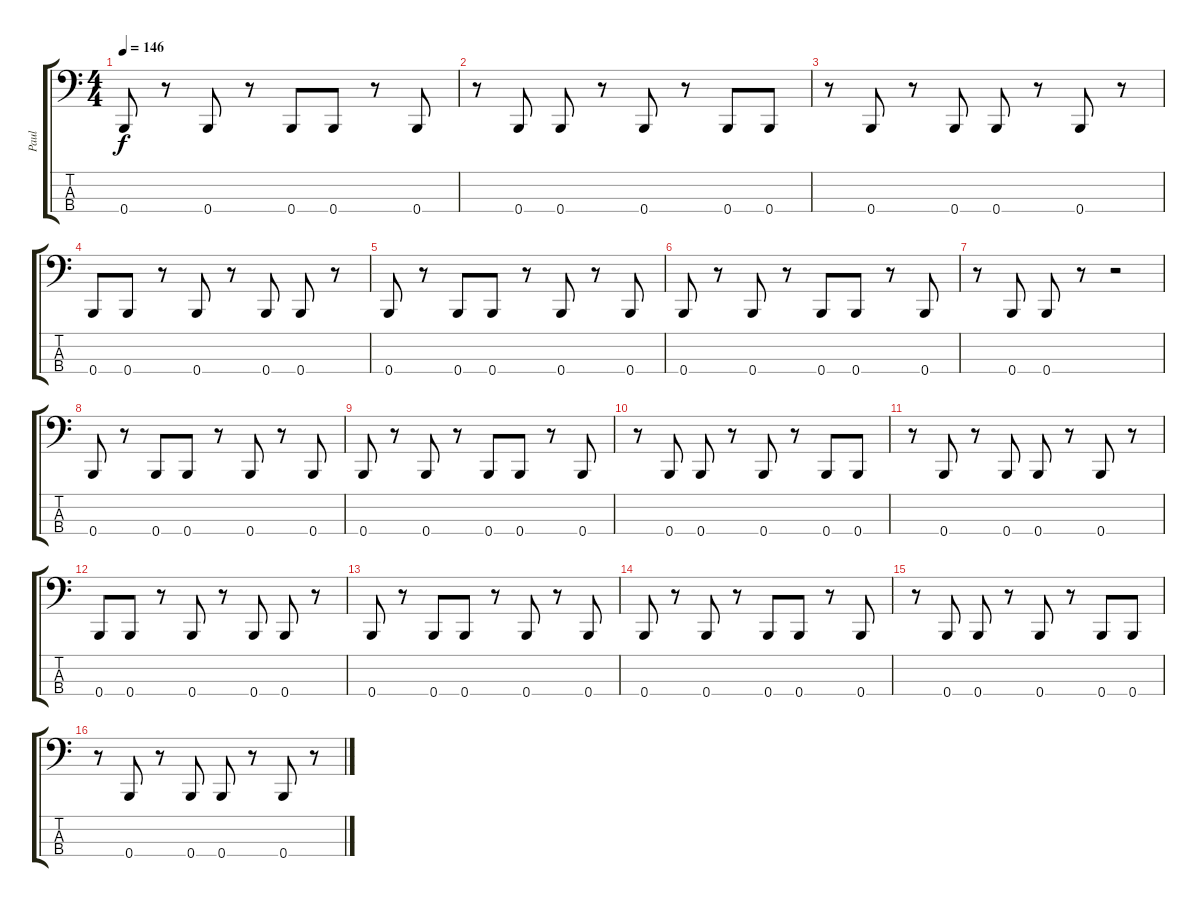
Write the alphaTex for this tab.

\track ("Paul" "Paul") {instrument electricbassfinger}
\staff {score tabs}
\tuning (D2 A1 E1 B0) {hide}
\ts (4 4)
\tempo 146
\clef f4
\ks c
0.4.8{dy f} r.8 0.4.8 r.8 0.4.8 0.4.8 r.8 0.4.8 |
r.8 0.4.8 0.4.8 r.8 0.4.8 r.8 0.4.8 0.4.8 |
r.8 0.4.8 r.8 0.4.8 0.4.8 r.8 0.4.8 r.8 |
0.4.8 0.4.8 r.8 0.4.8 r.8 0.4.8 0.4.8 r.8 |
0.4.8 r.8 0.4.8 0.4.8 r.8 0.4.8 r.8 0.4.8 |
0.4.8 r.8 0.4.8 r.8 0.4.8 0.4.8 r.8 0.4.8 |
r.8 0.4.8 0.4.8 r.8 r.2 |
0.4.8 r.8 0.4.8 0.4.8 r.8 0.4.8 r.8 0.4.8 |
0.4.8 r.8 0.4.8 r.8 0.4.8 0.4.8 r.8 0.4.8 |
r.8 0.4.8 0.4.8 r.8 0.4.8 r.8 0.4.8 0.4.8 |
r.8 0.4.8 r.8 0.4.8 0.4.8 r.8 0.4.8 r.8 |
0.4.8 0.4.8 r.8 0.4.8 r.8 0.4.8 0.4.8 r.8 |
0.4.8 r.8 0.4.8 0.4.8 r.8 0.4.8 r.8 0.4.8 |
0.4.8 r.8 0.4.8 r.8 0.4.8 0.4.8 r.8 0.4.8 |
r.8 0.4.8 0.4.8 r.8 0.4.8 r.8 0.4.8 0.4.8 |
r.8 0.4.8 r.8 0.4.8 0.4.8 r.8 0.4.8 r.8
